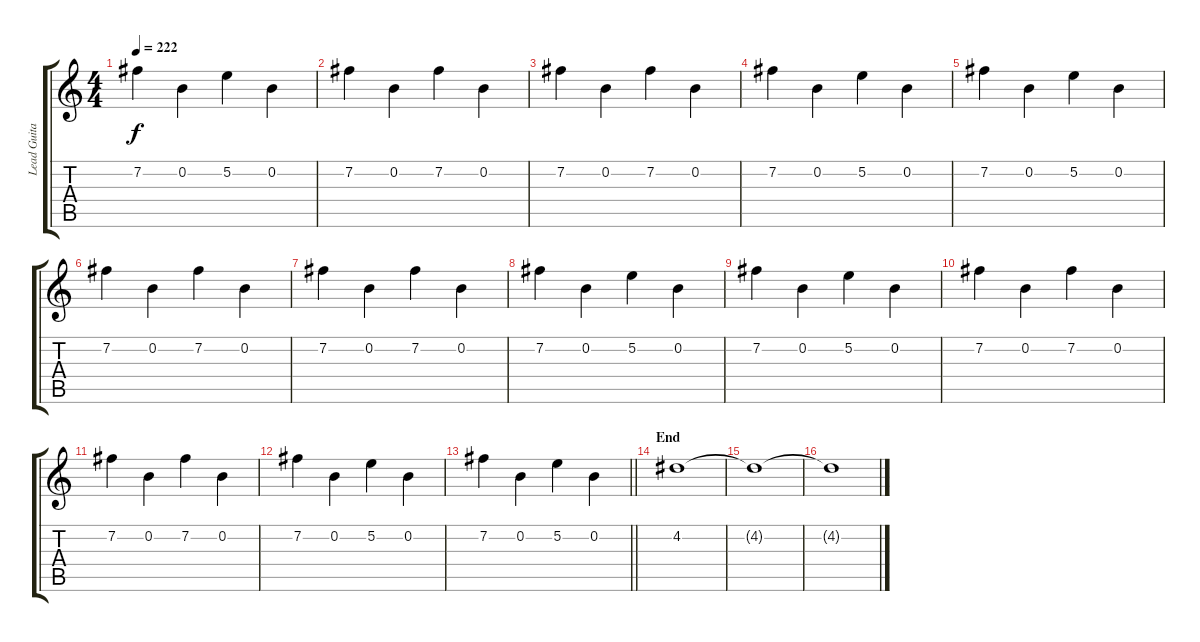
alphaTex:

\track ("Lead Guitar" "Lead Guita") {instrument distortionguitar}
\staff {score tabs}
\tuning (E4 B3 G3 D3 A2 E2) {hide}
\ts (4 4)
\tempo 222
\clef g2
\ks c
7.2.4{dy f} 0.2.4 5.2.4 0.2.4 |
7.2.4 0.2.4 7.2.4 0.2.4 |
7.2.4 0.2.4 7.2.4 0.2.4 |
7.2.4 0.2.4 5.2.4 0.2.4 |
7.2.4 0.2.4 5.2.4 0.2.4 |
7.2.4 0.2.4 7.2.4 0.2.4 |
7.2.4 0.2.4 7.2.4 0.2.4 |
7.2.4 0.2.4 5.2.4 0.2.4 |
7.2.4 0.2.4 5.2.4 0.2.4 |
7.2.4 0.2.4 7.2.4 0.2.4 |
7.2.4 0.2.4 7.2.4 0.2.4 |
7.2.4 0.2.4 5.2.4 0.2.4 |
\barLineRight lightlight
7.2.4 0.2.4 5.2.4 0.2.4 |
\section ("" "End")
4.2.1 |
4.2{t}.1 |
4.2{t}.1
